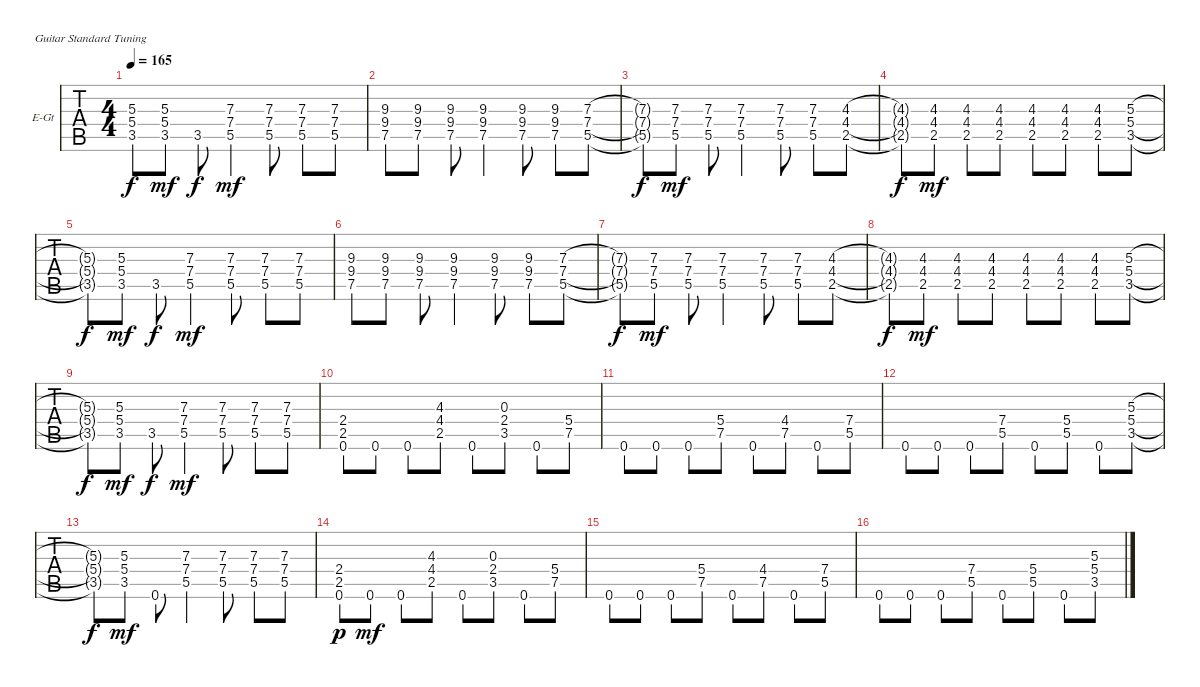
\bracketExtendMode groupsimilarinstruments
\firstSystemTrackNameOrientation horizontal
\otherSystemsTrackNameOrientation horizontal
\track ("Guitar 3 (Rhythm) Marcel" "E-Gt") {instrument distortionguitar}
\staff {tabs}
\tuning (E4 B3 G3 D3 A2 E2)
\ts (4 4)
\tempo 165
\clef g2
\ks c
(5.3{t} 5.4{t} 3.5{t}).8{dy f} (5.3 5.4 3.5).8{dy mf} 3.5.8{dy f} (7.3 7.4 5.5).4{dy mf} (7.3 7.4 5.5).8 (7.3 7.4 5.5).8 (7.3 7.4 5.5).8 |
(9.3 9.4 7.5).8 (9.3 9.4 7.5).8 (9.3 9.4 7.5).8 (9.3 9.4 7.5).4 (9.3 9.4 7.5).8 (9.3 9.4 7.5).8 (7.3 7.4 5.5).8 |
(7.3{t} 7.4{t} 5.5{t}).8{dy f} (7.3 7.4 5.5).8{dy mf} (7.3 7.4 5.5).8 (7.3 7.4 5.5).4 (7.3 7.4 5.5).8 (7.3 7.4 5.5).8 (4.3 4.4 2.5).8 |
(4.3{t} 4.4{t} 2.5{t}).8{dy f} (4.3 4.4 2.5).8{dy mf} (4.3 4.4 2.5).8 (4.3 4.4 2.5).8 (4.3 4.4 2.5).8 (4.3 4.4 2.5).8 (4.3 4.4 2.5).8 (5.3 5.4 3.5).8 |
(5.3{t} 5.4{t} 3.5{t}).8{dy f} (5.3 5.4 3.5).8{dy mf} 3.5.8{dy f} (7.3 7.4 5.5).4{dy mf} (7.3 7.4 5.5).8 (7.3 7.4 5.5).8 (7.3 7.4 5.5).8 |
(9.3 9.4 7.5).8 (9.3 9.4 7.5).8 (9.3 9.4 7.5).8 (9.3 9.4 7.5).4 (9.3 9.4 7.5).8 (9.3 9.4 7.5).8 (7.3 7.4 5.5).8 |
(7.3{t} 7.4{t} 5.5{t}).8{dy f} (7.3 7.4 5.5).8{dy mf} (7.3 7.4 5.5).8 (7.3 7.4 5.5).4 (7.3 7.4 5.5).8 (7.3 7.4 5.5).8 (4.3 4.4 2.5).8 |
(4.3{t} 4.4{t} 2.5{t}).8{dy f} (4.3 4.4 2.5).8{dy mf} (4.3 4.4 2.5).8 (4.3 4.4 2.5).8 (4.3 4.4 2.5).8 (4.3 4.4 2.5).8 (4.3 4.4 2.5).8 (5.3 5.4 3.5).8 |
(5.3{t} 5.4{t} 3.5{t}).8{dy f} (5.3 5.4 3.5).8{dy mf} 3.5.8{dy f} (7.3 7.4 5.5).4{dy mf} (7.3 7.4 5.5).8 (7.3 7.4 5.5).8 (7.3 7.4 5.5).8 |
(2.4 2.5 0.6).8 0.6.8 0.6.8 (4.3 4.4 2.5).8 0.6.8 (0.3 2.4 3.5).8 0.6.8 (5.4 7.5).8 |
0.6.8 0.6.8 0.6.8 (5.4 7.5).8 0.6.8 (4.4 7.5).8 0.6.8 (7.4 5.5).8 |
0.6.8 0.6.8 0.6.8 (7.4 5.5).8 0.6.8 (5.4 5.5).8 0.6.8 (5.3 5.4 3.5).8 |
(5.3{t} 5.4{t} 3.5{t}).8{dy f} (5.3 5.4 3.5).8{dy mf} 0.6.8 (7.3 7.4 5.5).4 (7.3 7.4 5.5).8 (7.3 7.4 5.5).8 (7.3 7.4 5.5).8 |
(2.4 2.5 0.6).8{dy p} 0.6.8{dy mf} 0.6.8 (4.3 4.4 2.5).8 0.6.8 (0.3 2.4 3.5).8 0.6.8 (5.4 7.5).8 |
0.6.8 0.6.8 0.6.8 (5.4 7.5).8 0.6.8 (4.4 7.5).8 0.6.8 (7.4 5.5).8 |
0.6.8 0.6.8 0.6.8 (7.4 5.5).8 0.6.8 (5.4 5.5).8 0.6.8 (5.3 5.4 3.5).8
